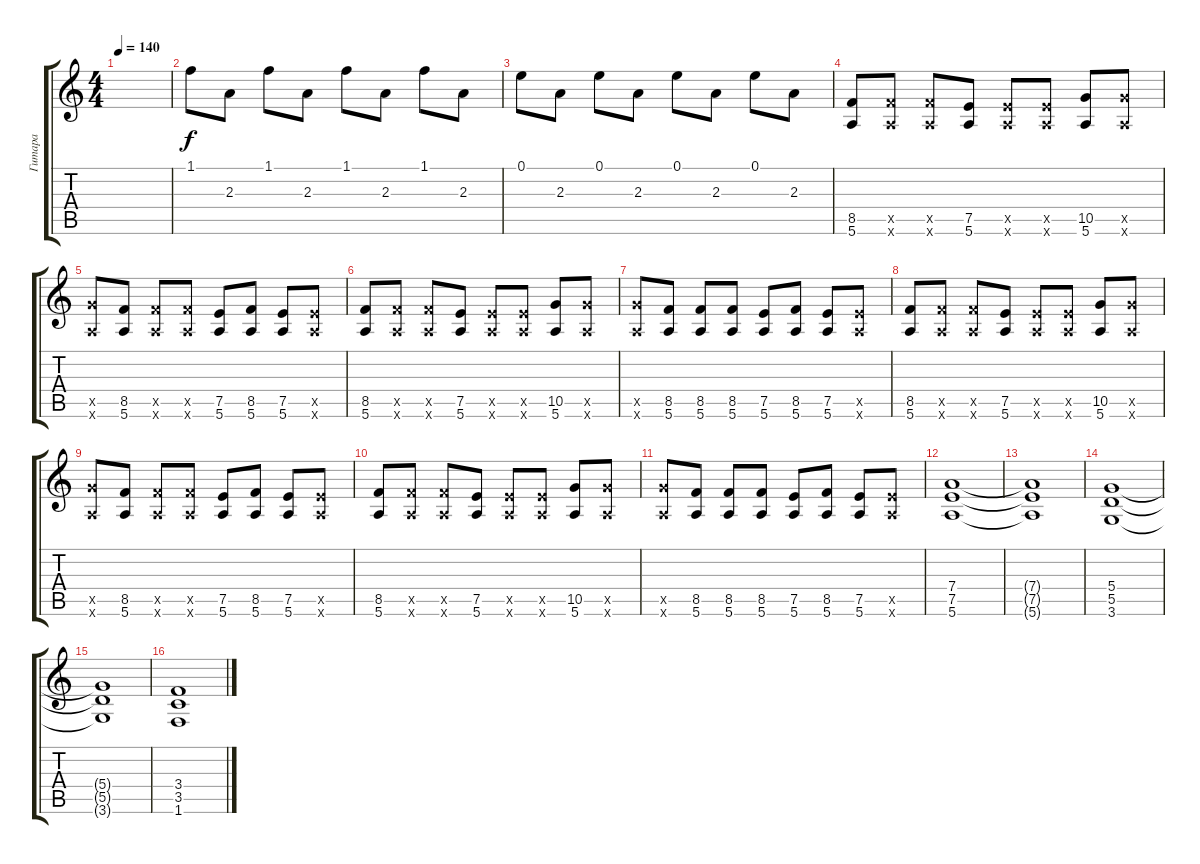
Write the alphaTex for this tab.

\track ("Гитара" "Гитара") {instrument overdrivenguitar}
\staff {score tabs}
\tuning (E4 B3 G3 D3 A2 E2) {hide}
\ts (4 4)
\tempo 140
\clef g2
\ks c
|
1.1.8 2.3.8 1.1.8 2.3.8 1.1.8 2.3.8 1.1.8 2.3.8 |
0.1.8 2.3.8 0.1.8 2.3.8 0.1.8 2.3.8 0.1.8 2.3.8 |
(8.5 5.6).8 (8.5{x} 5.6{x}).8 (8.5{x} 5.6{x}).8 (7.5 5.6).8 (7.5{x} 5.6{x}).8 (7.5{x} 5.6{x}).8 (10.5 5.6).8 (10.5{x} 5.6{x}).8 |
(10.5{x} 5.6{x}).8 (8.5 5.6).8 (8.5{x} 5.6{x}).8 (8.5{x} 5.6{x}).8 (7.5 5.6).8 (8.5 5.6).8 (7.5 5.6).8 (7.5{x} 5.6{x}).8 |
(8.5 5.6).8 (8.5{x} 5.6{x}).8 (8.5{x} 5.6{x}).8 (7.5 5.6).8 (7.5{x} 5.6{x}).8 (7.5{x} 5.6{x}).8 (10.5 5.6).8 (10.5{x} 5.6{x}).8 |
(10.5{x} 5.6{x}).8 (8.5 5.6).8 (8.5 5.6).8 (8.5 5.6).8 (7.5 5.6).8 (8.5 5.6).8 (7.5 5.6).8 (7.5{x} 5.6{x}).8 |
(8.5 5.6).8 (8.5{x} 5.6{x}).8 (8.5{x} 5.6{x}).8 (7.5 5.6).8 (7.5{x} 5.6{x}).8 (7.5{x} 5.6{x}).8 (10.5 5.6).8 (10.5{x} 5.6{x}).8 |
(10.5{x} 5.6{x}).8 (8.5 5.6).8 (8.5{x} 5.6{x}).8 (8.5{x} 5.6{x}).8 (7.5 5.6).8 (8.5 5.6).8 (7.5 5.6).8 (7.5{x} 5.6{x}).8 |
(8.5 5.6).8 (8.5{x} 5.6{x}).8 (8.5{x} 5.6{x}).8 (7.5 5.6).8 (7.5{x} 5.6{x}).8 (7.5{x} 5.6{x}).8 (10.5 5.6).8 (10.5{x} 5.6{x}).8 |
(10.5{x} 5.6{x}).8 (8.5 5.6).8 (8.5 5.6).8 (8.5 5.6).8 (7.5 5.6).8 (8.5 5.6).8 (7.5 5.6).8 (7.5{x} 5.6{x}).8 |
(7.4 7.5 5.6).1 |
(7.4{t} 7.5{t} 5.6{t}).1 |
(5.4 5.5 3.6).1 |
(5.4{t} 5.5{t} 3.6{t}).1 |
(3.4 3.5 1.6).1
